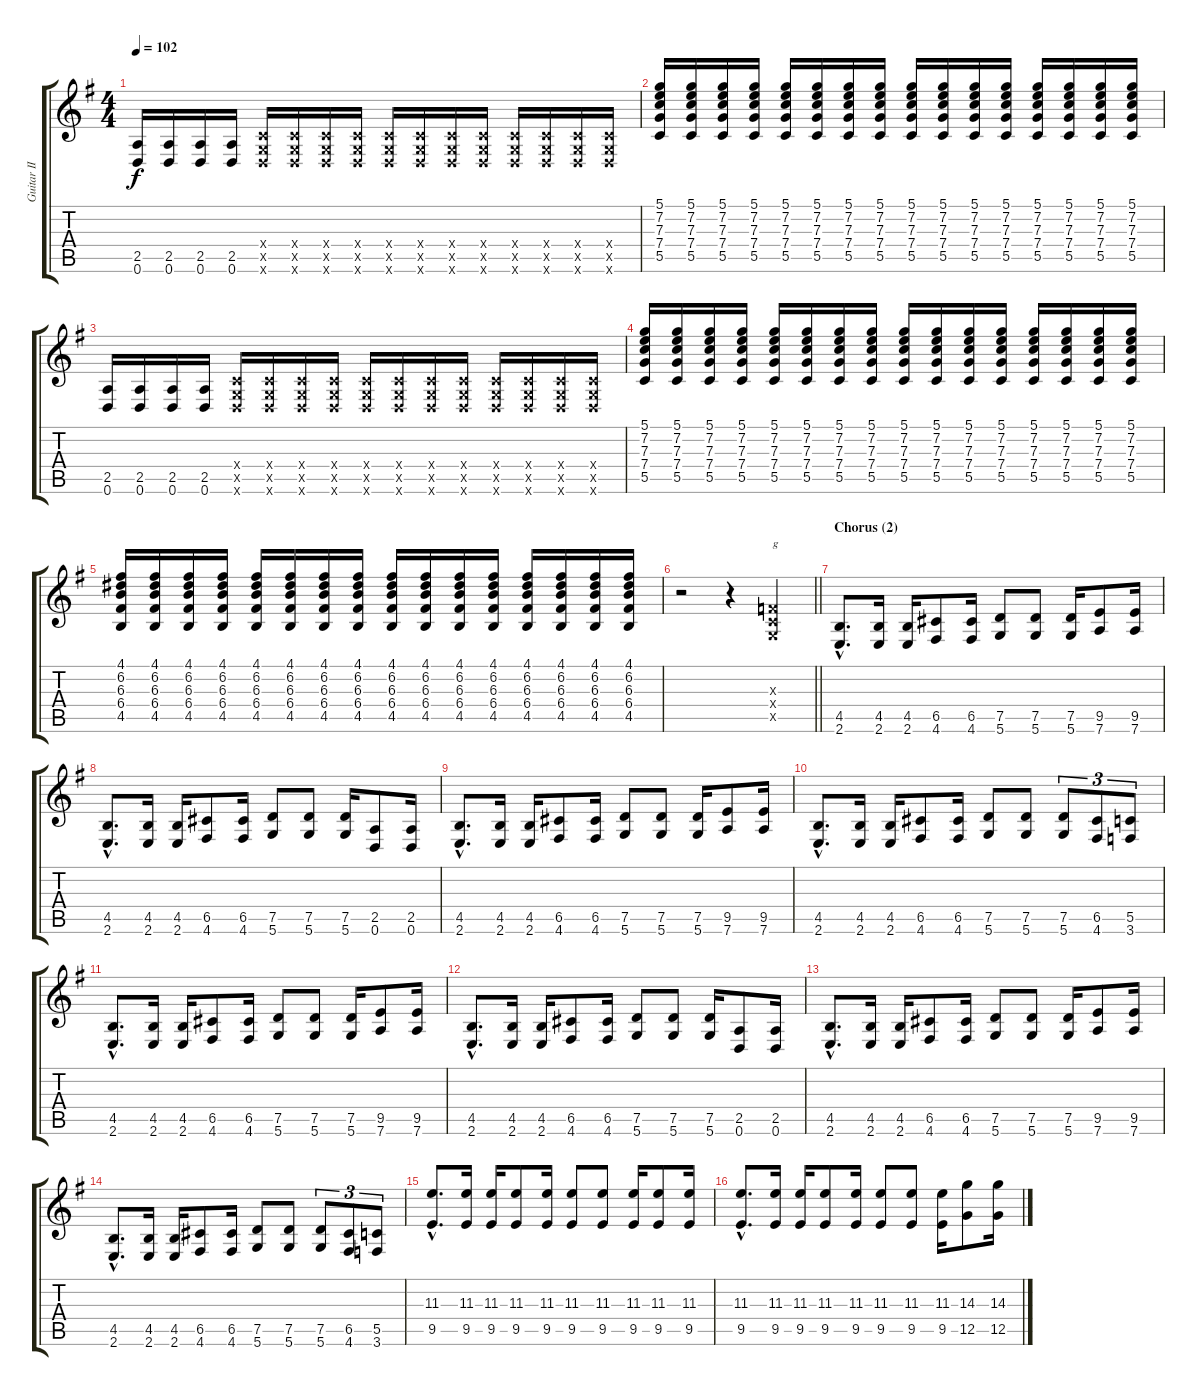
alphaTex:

\track ("Guitar II" "Guitar II") {instrument distortionguitar}
\staff {score tabs}
\tuning (D4 A3 F3 C3 G2 D2) {hide}
\ts (4 4)
\tempo 102
\clef g2
\ks eminor
(2.5 0.6).16{dy f} (2.5 0.6).16 (2.5 0.6).16 (2.5 0.6).16 (0.4{x} 0.5{x} 0.6{x}).16 (0.4{x} 0.5{x} 0.6{x}).16 (0.4{x} 0.5{x} 0.6{x}).16 (0.4{x} 0.5{x} 0.6{x}).16 (0.4{x} 0.5{x} 0.6{x}).16 (0.4{x} 0.5{x} 0.6{x}).16 (0.4{x} 0.5{x} 0.6{x}).16 (0.4{x} 0.5{x} 0.6{x}).16 (0.4{x} 0.5{x} 0.6{x}).16 (0.4{x} 0.5{x} 0.6{x}).16 (0.4{x} 0.5{x} 0.6{x}).16 (0.4{x} 0.5{x} 0.6{x}).16 |
(5.1 7.2 7.3 7.4 5.5).16 (5.1 7.2 7.3 7.4 5.5).16 (5.1 7.2 7.3 7.4 5.5).16 (5.1 7.2 7.3 7.4 5.5).16 (5.1 7.2 7.3 7.4 5.5).16 (5.1 7.2 7.3 7.4 5.5).16 (5.1 7.2 7.3 7.4 5.5).16 (5.1 7.2 7.3 7.4 5.5).16 (5.1 7.2 7.3 7.4 5.5).16 (5.1 7.2 7.3 7.4 5.5).16 (5.1 7.2 7.3 7.4 5.5).16 (5.1 7.2 7.3 7.4 5.5).16 (5.1 7.2 7.3 7.4 5.5).16 (5.1 7.2 7.3 7.4 5.5).16 (5.1 7.2 7.3 7.4 5.5).16 (5.1 7.2 7.3 7.4 5.5).16 |
(2.5 0.6).16 (2.5 0.6).16 (2.5 0.6).16 (2.5 0.6).16 (0.4{x} 0.5{x} 0.6{x}).16 (0.4{x} 0.5{x} 0.6{x}).16 (0.4{x} 0.5{x} 0.6{x}).16 (0.4{x} 0.5{x} 0.6{x}).16 (0.4{x} 0.5{x} 0.6{x}).16 (0.4{x} 0.5{x} 0.6{x}).16 (0.4{x} 0.5{x} 0.6{x}).16 (0.4{x} 0.5{x} 0.6{x}).16 (0.4{x} 0.5{x} 0.6{x}).16 (0.4{x} 0.5{x} 0.6{x}).16 (0.4{x} 0.5{x} 0.6{x}).16 (0.4{x} 0.5{x} 0.6{x}).16 |
(5.1 7.2 7.3 7.4 5.5).16 (5.1 7.2 7.3 7.4 5.5).16 (5.1 7.2 7.3 7.4 5.5).16 (5.1 7.2 7.3 7.4 5.5).16 (5.1 7.2 7.3 7.4 5.5).16 (5.1 7.2 7.3 7.4 5.5).16 (5.1 7.2 7.3 7.4 5.5).16 (5.1 7.2 7.3 7.4 5.5).16 (5.1 7.2 7.3 7.4 5.5).16 (5.1 7.2 7.3 7.4 5.5).16 (5.1 7.2 7.3 7.4 5.5).16 (5.1 7.2 7.3 7.4 5.5).16 (5.1 7.2 7.3 7.4 5.5).16 (5.1 7.2 7.3 7.4 5.5).16 (5.1 7.2 7.3 7.4 5.5).16 (5.1 7.2 7.3 7.4 5.5).16 |
(4.1 6.2 6.3 6.4 4.5).16 (4.1 6.2 6.3 6.4 4.5).16 (4.1 6.2 6.3 6.4 4.5).16 (4.1 6.2 6.3 6.4 4.5).16 (4.1 6.2 6.3 6.4 4.5).16 (4.1 6.2 6.3 6.4 4.5).16 (4.1 6.2 6.3 6.4 4.5).16 (4.1 6.2 6.3 6.4 4.5).16 (4.1 6.2 6.3 6.4 4.5).16 (4.1 6.2 6.3 6.4 4.5).16 (4.1 6.2 6.3 6.4 4.5).16 (4.1 6.2 6.3 6.4 4.5).16 (4.1 6.2 6.3 6.4 4.5).16 (4.1 6.2 6.3 6.4 4.5).16 (4.1 6.2 6.3 6.4 4.5).16 (4.1 6.2 6.3 6.4 4.5).16 |
\barLineRight lightlight
r.2 r.4 (0.3{x} 0.4{x} 0.5{x}).4{txt "g"} |
\section ("" "Chorus (2)")
(4.5{hac} 2.6{hac}).8{d} (4.5 2.6).16 (4.5 2.6).16 (6.5 4.6).8 (6.5 4.6).16 (7.5 5.6).8 (7.5 5.6).8 (7.5 5.6).16 (9.5 7.6).8 (9.5 7.6).16 |
(4.5{hac} 2.6{hac}).8{d} (4.5 2.6).16 (4.5 2.6).16 (6.5 4.6).8 (6.5 4.6).16 (7.5 5.6).8 (7.5 5.6).8 (7.5 5.6).16 (2.5 0.6).8 (2.5 0.6).16 |
(4.5{hac} 2.6{hac}).8{d} (4.5 2.6).16 (4.5 2.6).16 (6.5 4.6).8 (6.5 4.6).16 (7.5 5.6).8 (7.5 5.6).8 (7.5 5.6).16 (9.5 7.6).8 (9.5 7.6).16 |
(4.5{hac} 2.6{hac}).8{d} (4.5 2.6).16 (4.5 2.6).16 (6.5 4.6).8 (6.5 4.6).16 (7.5 5.6).8 (7.5 5.6).8 (7.5 5.6).8{tu (3 2)} (6.5 4.6).8{tu (3 2)} (5.5 3.6).8{tu (3 2)} |
(4.5{hac} 2.6{hac}).8{d} (4.5 2.6).16 (4.5 2.6).16 (6.5 4.6).8 (6.5 4.6).16 (7.5 5.6).8 (7.5 5.6).8 (7.5 5.6).16 (9.5 7.6).8 (9.5 7.6).16 |
(4.5{hac} 2.6{hac}).8{d} (4.5 2.6).16 (4.5 2.6).16 (6.5 4.6).8 (6.5 4.6).16 (7.5 5.6).8 (7.5 5.6).8 (7.5 5.6).16 (2.5 0.6).8 (2.5 0.6).16 |
(4.5{hac} 2.6{hac}).8{d} (4.5 2.6).16 (4.5 2.6).16 (6.5 4.6).8 (6.5 4.6).16 (7.5 5.6).8 (7.5 5.6).8 (7.5 5.6).16 (9.5 7.6).8 (9.5 7.6).16 |
(4.5{hac} 2.6{hac}).8{d} (4.5 2.6).16 (4.5 2.6).16 (6.5 4.6).8 (6.5 4.6).16 (7.5 5.6).8 (7.5 5.6).8 (7.5 5.6).8{tu (3 2)} (6.5 4.6).8{tu (3 2)} (5.5 3.6).8{tu (3 2)} |
(11.3{hac} 9.5{hac}).8{d} (11.3 9.5).16 (11.3 9.5).16 (11.3 9.5).8 (11.3 9.5).16 (11.3 9.5).8 (11.3 9.5).8 (11.3 9.5).16 (11.3 9.5).8 (11.3 9.5).16 |
(11.3{hac} 9.5{hac}).8{d} (11.3 9.5).16 (11.3 9.5).16 (11.3 9.5).8 (11.3 9.5).16 (11.3 9.5).8 (11.3 9.5).8 (11.3 9.5).16 (14.3 12.5).8 (14.3 12.5).16
